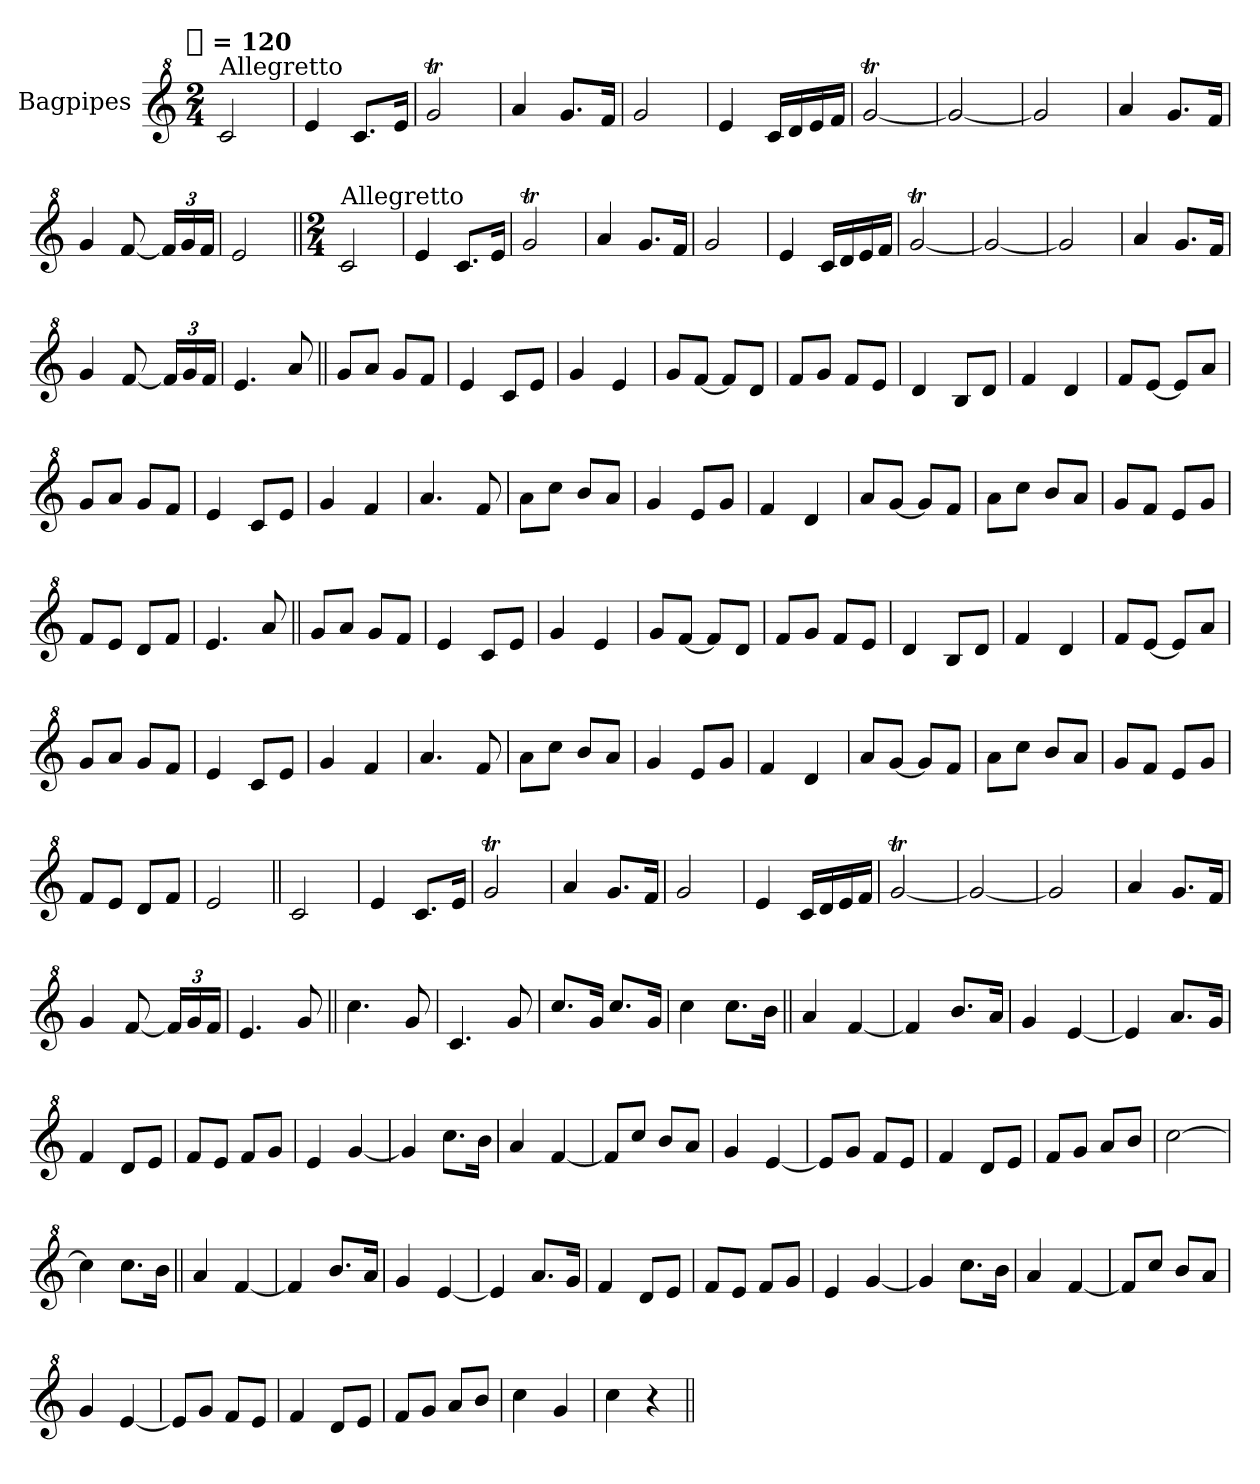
**kern
*part1
*staff1
*I"Bagpipes
*I'Bag
*clefG^2
*k[]
!!LO:TX:omd:t=[quarter] = 120
*M2/4
*MM120
=1
!LO:TX:a:t=Allegretto
2cc
=
4ee
8.ccL
16eeJk
=
2ggT
=
4aa
8.ggL
16ffJk
=
2gg
=
4ee
16ccLL
16dd
16ee
16ffJJ
=
[2ggT
=
2gg_
=
2gg]
=
4aa
8.ggL
16ffJk
=
4gg
[8ff
24ffLL]
24gg
24ffJJ
=
2ee
=||
*M2/4
*MM120
!LO:TX:a:t=Allegretto
2cc
=
4ee
8.ccL
16eeJk
=
2ggT
=
4aa
8.ggL
16ffJk
=
2gg
=
4ee
16ccLL
16dd
16ee
16ffJJ
=
[2ggT
=
2gg_
=
2gg]
=
4aa
8.ggL
16ffJk
=
4gg
[8ff
24ffLL]
24gg
24ffJJ
=
4.ee
8aa
=||
8ggL
8aaJ
8ggL
8ffJ
=
4ee
8ccL
8eeJ
=
4gg
4ee
=
8ggL
[8ffJ
8ffL]
8ddJ
=
8ffL
8ggJ
8ffL
8eeJ
=
4dd
8bL
8ddJ
=
4ff
4dd
=
8ffL
[8eeJ
8eeL]
8aaJ
=
8ggL
8aaJ
8ggL
8ffJ
=
4ee
8ccL
8eeJ
=
4gg
4ff
=
4.aa
8ff
=
8aaL
8cccJ
8bbL
8aaJ
=
4gg
8eeL
8ggJ
=
4ff
4dd
=
8aaL
[8ggJ
8ggL]
8ffJ
=
8aaL
8cccJ
8bbL
8aaJ
=
8ggL
8ffJ
8eeL
8ggJ
=
8ffL
8eeJ
8ddL
8ffJ
=
4.ee
8aa
=||
8ggL
8aaJ
8ggL
8ffJ
=
4ee
8ccL
8eeJ
=
4gg
4ee
=
8ggL
[8ffJ
8ffL]
8ddJ
=
8ffL
8ggJ
8ffL
8eeJ
=
4dd
8bL
8ddJ
=
4ff
4dd
=
8ffL
[8eeJ
8eeL]
8aaJ
=
8ggL
8aaJ
8ggL
8ffJ
=
4ee
8ccL
8eeJ
=
4gg
4ff
=
4.aa
8ff
=
8aaL
8cccJ
8bbL
8aaJ
=
4gg
8eeL
8ggJ
=
4ff
4dd
=
8aaL
[8ggJ
8ggL]
8ffJ
=
8aaL
8cccJ
8bbL
8aaJ
=
8ggL
8ffJ
8eeL
8ggJ
=
8ffL
8eeJ
8ddL
8ffJ
=
2ee
=||
2cc
=
4ee
8.ccL
16eeJk
=
2ggT
=
4aa
8.ggL
16ffJk
=
2gg
=
4ee
16ccLL
16dd
16ee
16ffJJ
=
[2ggT
=
2gg_
=
2gg]
=
4aa
8.ggL
16ffJk
=
4gg
[8ff
24ffLL]
24gg
24ffJJ
=
4.ee
8gg
=||
4.ccc
8gg
=
4.cc
8gg
=
8.cccL
16ggJk
8.cccL
16ggJk
=
4ccc
8.cccL
16bbJk
=||
4aa
[4ff
=
4ff]
8.bbL
16aaJk
=
4gg
[4ee
=
4ee]
8.aaL
16ggJk
=
4ff
8ddL
8eeJ
=
8ffL
8eeJ
8ffL
8ggJ
=
4ee
[4gg
=
4gg]
8.cccL
16bbJk
=
4aa
[4ff
=
8ffL]
8cccJ
8bbL
8aaJ
=
4gg
[4ee
=
8eeL]
8ggJ
8ffL
8eeJ
=
4ff
8ddL
8eeJ
=
8ffL
8ggJ
8aaL
8bbJ
=
[2ccc
=
4ccc]
8.cccL
16bbJk
=||
4aa
[4ff
=
4ff]
8.bbL
16aaJk
=
4gg
[4ee
=
4ee]
8.aaL
16ggJk
=
4ff
8ddL
8eeJ
=
8ffL
8eeJ
8ffL
8ggJ
=
4ee
[4gg
=
4gg]
8.cccL
16bbJk
=
4aa
[4ff
=
8ffL]
8cccJ
8bbL
8aaJ
=
4gg
[4ee
=
8eeL]
8ggJ
8ffL
8eeJ
=
4ff
8ddL
8eeJ
=
8ffL
8ggJ
8aaL
8bbJ
=
4ccc
4gg
=
4ccc
4r
=||
*-
